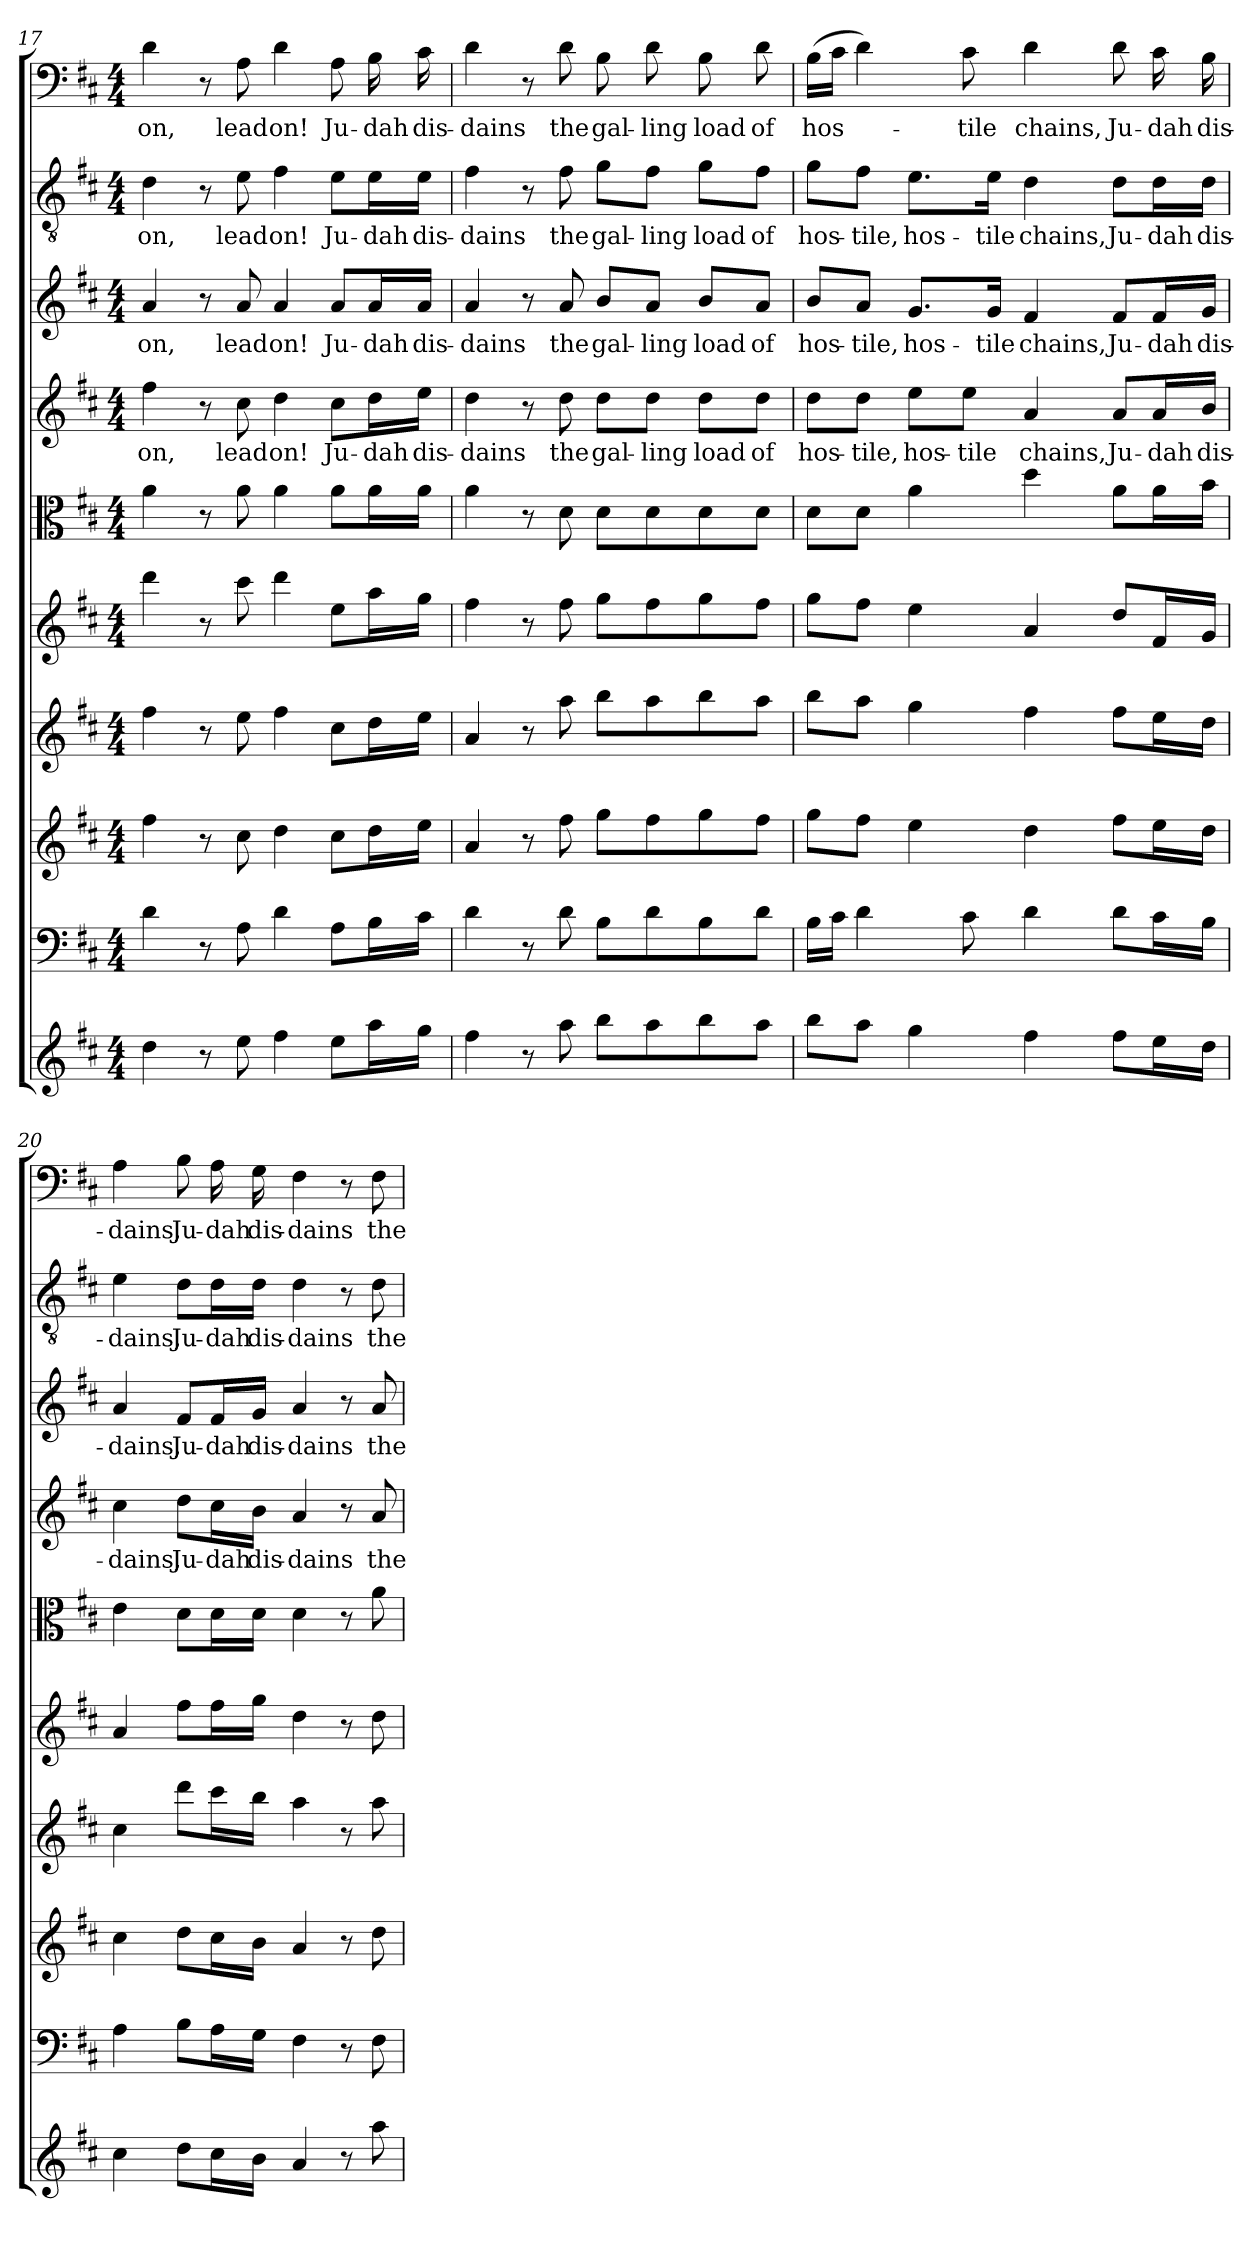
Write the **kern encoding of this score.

**kern	**kern	**kern	**kern	**kern	**kern	**kern	**text	**kern	**text	**kern	**text	**kern	**text
*part10	*part9	*part8	*part7	*part6	*part5	*part4	*part4	*part3	*part3	*part2	*part2	*part1	*part1
*staff10	*staff9	*staff8	*staff7	*staff6	*staff5	*staff4	*staff4	*staff3	*staff3	*staff2	*staff2	*staff1	*staff1
*clefG2	*clefF4	*clefG2	*clefG2	*clefG2	*clefC3	*clefG2	*	*clefG2	*	*clefGv2	*	*clefF4	*
*k[f#c#]	*k[f#c#]	*k[f#c#]	*k[f#c#]	*k[f#c#]	*k[f#c#]	*k[f#c#]	*	*k[f#c#]	*	*k[f#c#]	*	*k[f#c#]	*
*D:	*D:	*D:	*D:	*D:	*D:	*D:	*	*D:	*	*D:	*	*D:	*
*M4/4	*M4/4	*M4/4	*M4/4	*M4/4	*M4/4	*M4/4	*	*M4/4	*	*M4/4	*	*M4/4	*
=17	=17	=17	=17	=17	=17	=17	=17	=17	=17	=17	=17	=17	=17
4dd\	4d\	4ff#\	4ff#\	4ddd\	4a\	4ff#\	on,	4a/	on,	4d\	on,	4d\	on,
8r	8r	8r	8r	8r	8r	8r	.	8r	.	8r	.	8r	.
8ee\	8A\	8cc#\	8ee\	8ccc#\	8a\	8cc#\	lead	8a/	lead	8e\	lead	8A\	lead
4ff#\	4d\	4dd\	4ff#\	4ddd\	4a\	4dd\	on!	4a/	on!	4f#\	on!	4d\	on!
8ee\L	8A\L	8cc#\L	8cc#\L	8ee\L	8a\L	8cc#\L	Ju-	8a/L	Ju-	8e\L	Ju-	8A\	Ju-
16aa\L	16B\L	16dd\L	16dd\L	16aa\L	16a\L	16dd\L	-dah	16a/L	-dah	16e\L	-dah	16B\	-dah
16gg\JJ	16c#\JJ	16ee\JJ	16ee\JJ	16gg\JJ	16a\JJ	16ee\JJ	dis-	16a/JJ	dis-	16e\JJ	dis-	16c#\	dis-
=18	=18	=18	=18	=18	=18	=18	=18	=18	=18	=18	=18	=18	=18
4ff#\	4d\	4a/	4a/	4ff#\	4a\	4dd\	-dains	4a/	-dains	4f#\	-dains	4d\	-dains
8r	8r	8r	8r	8r	8r	8r	.	8r	.	8r	.	8r	.
8aa\	8d\	8ff#\	8aa\	8ff#\	8d\	8dd\	the	8a/	the	8f#\	the	8d\	the
8bb\L	8B\L	8gg\L	8bb\L	8gg\L	8d\L	8dd\L	gal-	8b/L	gal-	8g\L	gal-	8B\	gal-
8aa\	8d\	8ff#\	8aa\	8ff#\	8d\	8dd\J	-ling	8a/J	-ling	8f#\J	-ling	8d\	-ling
8bb\	8B\	8gg\	8bb\	8gg\	8d\	8dd\L	load	8b/L	load	8g\L	load	8B\	load
8aa\J	8d\J	8ff#\J	8aa\J	8ff#\J	8d\J	8dd\J	of	8a/J	of	8f#\J	of	8d\	of
=19	=19	=19	=19	=19	=19	=19	=19	=19	=19	=19	=19	=19	=19
8bb\L	16B\LL	8gg\L	8bb\L	8gg\L	8d\L	8dd\L	hos-	8b/L	hos-	8g\L	hos-	(16B\LL	hos-
.	16c#\JJ	.	.	.	.	.	.	.	.	.	.	16c#\JJ	.
8aa\J	4d\	8ff#\J	8aa\J	8ff#\J	8d\J	8dd\J	-tile,	8a/J	-tile,	8f#\J	-tile,	4d\)	.
4gg\	.	4ee\	4gg\	4ee\	4a\	8ee\L	hos-	8.g/L	hos-	8.e\L	hos-	.	.
.	8c#\	.	.	.	.	8ee\J	-tile	.	.	.	.	8c#\	-tile
.	.	.	.	.	.	.	.	16g/Jk	-tile	16e\Jk	-tile	.	.
4ff#\	4d\	4dd\	4ff#\	4a/	4dd\	4a/	chains,	4f#/	chains,	4d\	chains,	4d\	chains,
8ff#\L	8d\L	8ff#\L	8ff#\L	8dd/L	8a\L	8a/L	Ju-	8f#/L	Ju-	8d\L	Ju-	8d\	Ju-
16ee\L	16c#\L	16ee\L	16ee\L	16f#/L	16a\L	16a/L	-dah	16f#/L	-dah	16d\L	-dah	16c#\	-dah
16dd\JJ	16B\JJ	16dd\JJ	16dd\JJ	16g/JJ	16b\JJ	16b/JJ	dis-	16g/JJ	dis-	16d\JJ	dis-	16B\	dis-
=20	=20	=20	=20	=20	=20	=20	=20	=20	=20	=20	=20	=20	=20
4cc#\	4A\	4cc#\	4cc#\	4a/	4e\	4cc#\	-dains,	4a/	-dains,	4e\	-dains,	4A\	-dains,
8dd\L	8B\L	8dd\L	8ddd\L	8ff#\L	8d\L	8dd\L	Ju-	8f#/L	Ju-	8d\L	Ju-	8B\	Ju-
16cc#\L	16A\L	16cc#\L	16ccc#\L	16ff#\L	16d\L	16cc#\L	-dah	16f#/L	-dah	16d\L	-dah	16A\	-dah
16b\JJ	16G\JJ	16b\JJ	16bb\JJ	16gg\JJ	16d\JJ	16b\JJ	dis-	16g/JJ	dis-	16d\JJ	dis-	16G\	dis-
4a/	4F#\	4a/	4aa\	4dd\	4d\	4a/	-dains	4a/	-dains	4d\	-dains	4F#\	-dains
8r	8r	8r	8r	8r	8r	8r	.	8r	.	8r	.	8r	.
8aa\	8F#\	8dd\	8aa\	8dd\	8a\	8a/	the	8a/	the	8d\	the	8F#\	the
=	=	=	=	=	=	=	=	=	=	=	=	=	=
*-	*-	*-	*-	*-	*-	*-	*-	*-	*-	*-	*-	*-	*-
